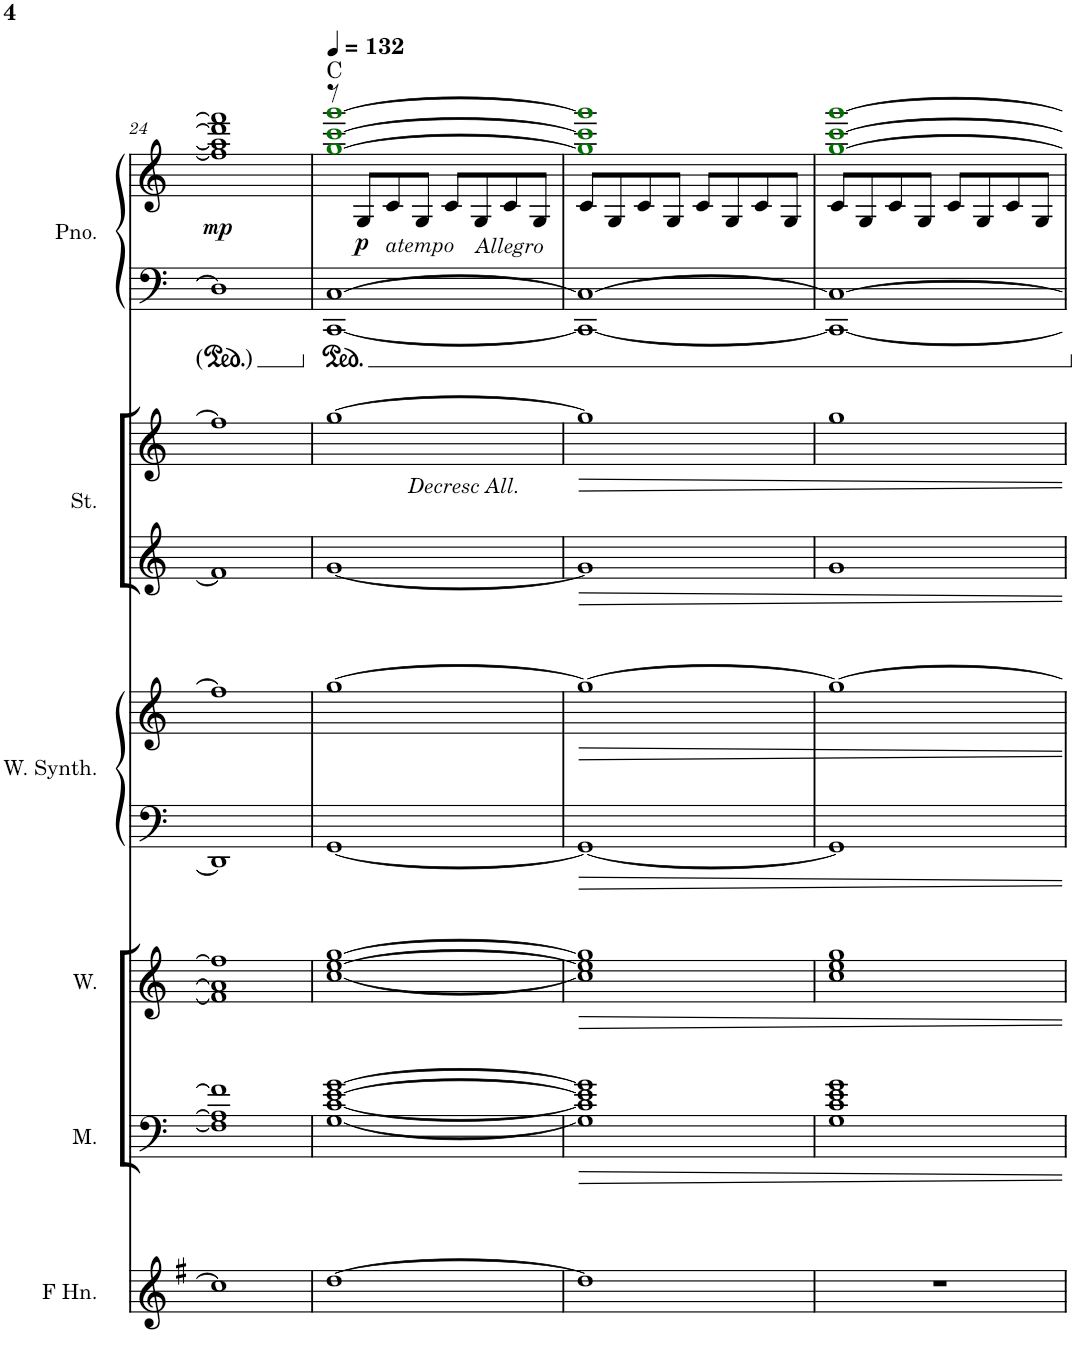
**kern	**kern	**kern	**kern	**kern	**kern	**kern	**kern	**kern	**dynam	**harte
*part6	*part5	*part4	*part3	*part3	*part2	*part2	*part1	*part1	*part1	*part1
*staff9	*staff8	*staff7	*staff6	*staff5	*staff4	*staff3	*staff2	*staff1	*staff1/2	*
*I"Horn in F	*I"Men	*I"Women	*I"Warm Synthesizer 1	*	*I"Strings	*	*I"Piano	*	*	*
*	*I'M.	*I'W.	*I'W. Synth.	*	*I'St.	*	*I'Pno.	*	*	*
!!LO:PB:g=z
*clefG2	*clefF4	*clefG2	*clefF4	*clefG2	*clefG2	*clefG2	*clefF4	*clefG2	*	*
*Trd4c7	*	*	*	*	*	*	*	*	*	*
*k[f#]	*k[]	*k[]	*k[]	*k[]	*k[]	*k[]	*k[]	*k[]	*	*
*M4/4	*M4/4	*M4/4	*M4/4	*M4/4	*M4/4	*M4/4	*M4/4	*M4/4	*	*
=24	=24	=24	=24	=24	=24	=24	=24	=24	=24	=24
!	!	!	!	!	!	!	!	!	!LO:DY:b	!
1cc]	1F] 1A] 1f]	1f] 1a] 1ff]	1DD]	1ff]	1f]	1ff]	1D]	1ff] 1aa] 1ddd] 1fff]	mp	.
=25	=25	=25	=25	=25	=25	=25	=25	=25	=25	=25
*	*	*	*	*	*	*	*	*MM132	*	*
*	*	*	*	*	*	*	*	*^	*	*
!	!	!	!	!	!	!LO:TX:b:i:t=Decresc All.	!	!	!	!	!
[1dd	[1G [1c [1e [1g	[1cc [1ee [1gg	[1GG	[1gg	[1g	[1gg	[1CC [1C	8r	[1ggi [1ccci [1gggi	.	C:maj
!	!	!	!	!	!	!	!	!	!	!LO:DY:b	!
.	.	.	.	.	.	.	.	8G/L	.	p	.
!	!	!	!	!	!	!	!	!LO:TX:b:i:t=atempo	!	!	!
.	.	.	.	.	.	.	.	8c/	.	.	.
.	.	.	.	.	.	.	.	8G/J	.	.	.
.	.	.	.	.	.	.	.	8c/L	.	.	.
!	!	!	!	!	!	!	!	!LO:TX:b:i:t=Allegro	!	!	!
.	.	.	.	.	.	.	.	8G/	.	.	.
.	.	.	.	.	.	.	.	8c/	.	.	.
.	.	.	.	.	.	.	.	8G/J	.	.	.
=26	=26	=26	=26	=26	=26	=26	=26	=26	=26	=26	=26
1dd]	1G] 1c] 1e] 1g]	1cc] 1ee] 1gg]	1GG_	1gg_	1g]	1gg]	1CC_ 1C_	8c/L	1ggi] 1ccci] 1gggi]	.	.
.	.	.	.	.	.	.	.	8G/	.	.	.
.	.	.	.	.	.	.	.	8c/	.	.	.
.	.	.	.	.	.	.	.	8G/J	.	.	.
.	.	.	.	.	.	.	.	8c/L	.	.	.
.	.	.	.	.	.	.	.	8G/	.	.	.
.	.	.	.	.	.	.	.	8c/	.	.	.
.	.	.	.	.	.	.	.	8G/J	.	.	.
=27	=27	=27	=27	=27	=27	=27	=27	=27	=27	=27	=27
1r	1G 1c 1e 1g	1cc 1ee 1gg	1GG]	1gg_	1g	1gg	1CC_ 1C_	8c/L	[1ggi [1ccci [1gggi	.	.
.	.	.	.	.	.	.	.	8G/	.	.	.
.	.	.	.	.	.	.	.	8c/	.	.	.
.	.	.	.	.	.	.	.	8G/J	.	.	.
.	.	.	.	.	.	.	.	8c/L	.	.	.
.	.	.	.	.	.	.	.	8G/	.	.	.
.	.	.	.	.	.	.	.	8c/	.	.	.
.	.	.	.	.	.	.	.	8G/J	.	.	.
*	*	*	*	*	*	*	*	*v	*v	*	*
=	=	=	=	=	=	=	=	=	=	=
*-	*-	*-	*-	*-	*-	*-	*-	*-	*-	*-
